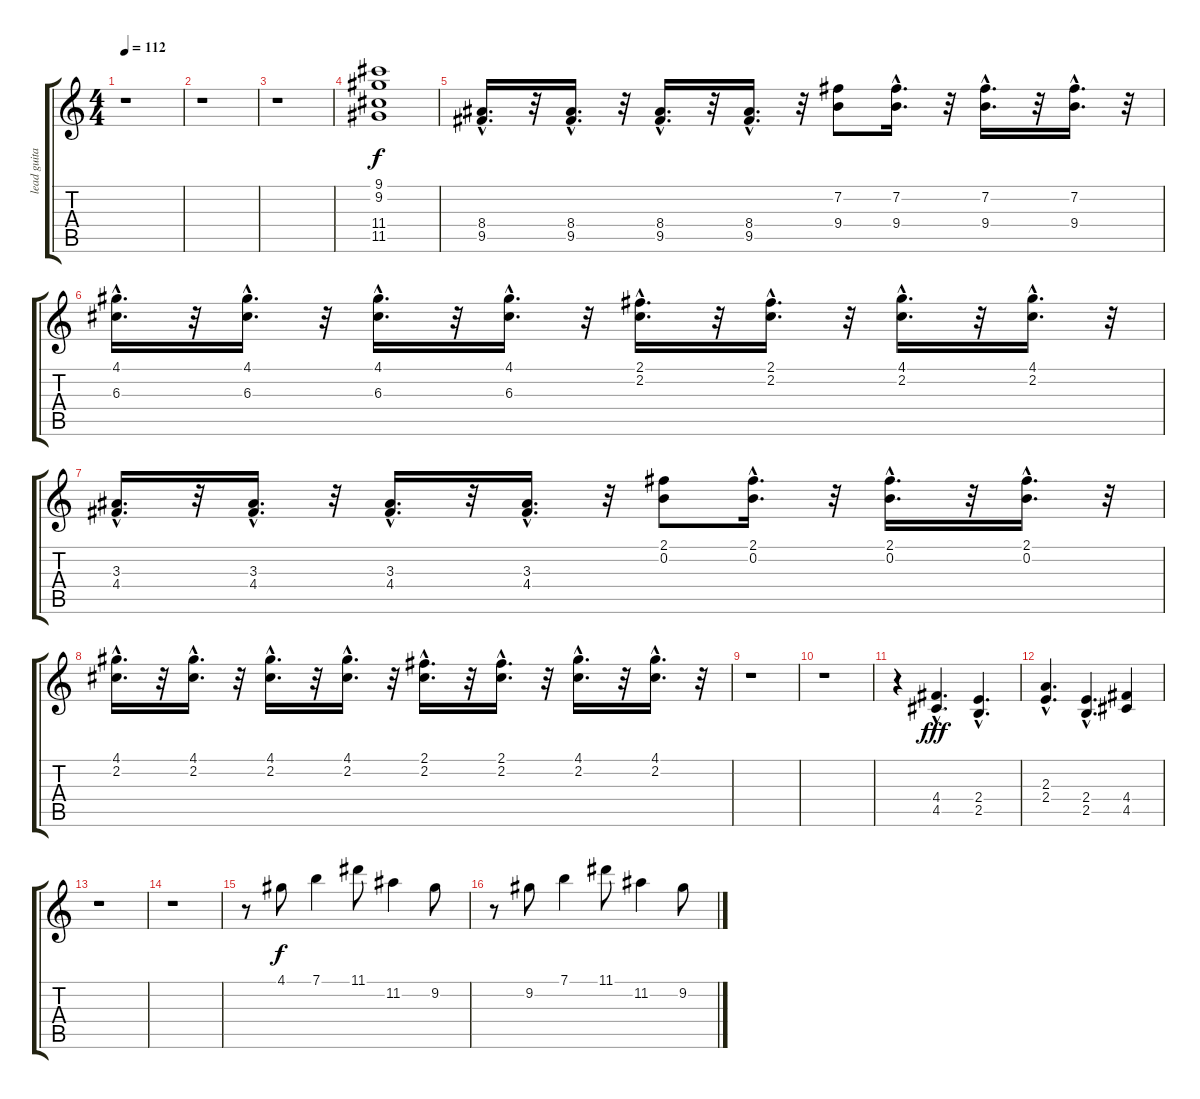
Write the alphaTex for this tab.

\track ("lead guitar" "lead guita") {instrument distortionguitar}
\staff {score tabs}
\tuning (E4 B3 G3 D3 A2 E2) {hide}
\ts (4 4)
\tempo 112
\clef g2
\ks c
r.1{dy f} |
r.1 |
r.1 |
(9.1 9.2 11.4 11.5).1{volume 4} |
(8.4{hac} 9.5{hac}).16{d volume 14} r.32 (8.4{hac} 9.5{hac}).16{d} r.32 (8.4{hac} 9.5{hac}).16{d} r.32 (8.4{hac} 9.5{hac}).16{d} r.32 (7.2 9.4).8 (7.2{hac} 9.4{hac}).16{d} r.32 (7.2{hac} 9.4{hac}).16{d} r.32 (7.2{hac} 9.4{hac}).16{d} r.32 |
(4.1{hac} 6.3{hac}).16{d} r.32 (4.1{hac} 6.3{hac}).16{d} r.32 (4.1{hac} 6.3{hac}).16{d} r.32 (4.1{hac} 6.3{hac}).16{d} r.32 (2.1{hac} 2.2{hac}).16{d} r.32 (2.1{hac} 2.2{hac}).16{d} r.32 (4.1{hac} 2.2{hac}).16{d} r.32 (4.1{hac} 2.2{hac}).16{d} r.32 |
(3.3{hac} 4.4{hac}).16{d} r.32 (3.3{hac} 4.4{hac}).16{d} r.32 (3.3{hac} 4.4{hac}).16{d} r.32 (3.3{hac} 4.4{hac}).16{d} r.32 (2.1 0.2).8 (2.1{hac} 0.2{hac}).16{d} r.32 (2.1{hac} 0.2{hac}).16{d} r.32 (2.1{hac} 0.2{hac}).16{d} r.32 |
(4.1{hac} 2.2{hac}).16{d} r.32 (4.1{hac} 2.2{hac}).16{d} r.32 (4.1{hac} 2.2{hac}).16{d} r.32 (4.1{hac} 2.2{hac}).16{d} r.32 (2.1{hac} 2.2{hac}).16{d} r.32 (2.1{hac} 2.2{hac}).16{d} r.32 (4.1{hac} 2.2{hac}).16{d} r.32 (4.1{hac} 2.2{hac}).16{d} r.32 |
r.1 |
r.1 |
r.4 (4.4{hac} 4.5{hac}).4{d dy fff} (2.4{hac} 2.5{hac}).4{d} |
(2.3{hac} 2.4{hac}).4{d} (2.4{hac} 2.5{hac}).4{d} (4.4 4.5).4 |
r.1 |
r.1 |
r.8 4.1.8{dy f volume 15} 7.1.4 11.1.8 11.2.4 9.2.8 |
r.8 9.2.8{volume 15} 7.1.4 11.1.8 11.2.4 9.2.8
